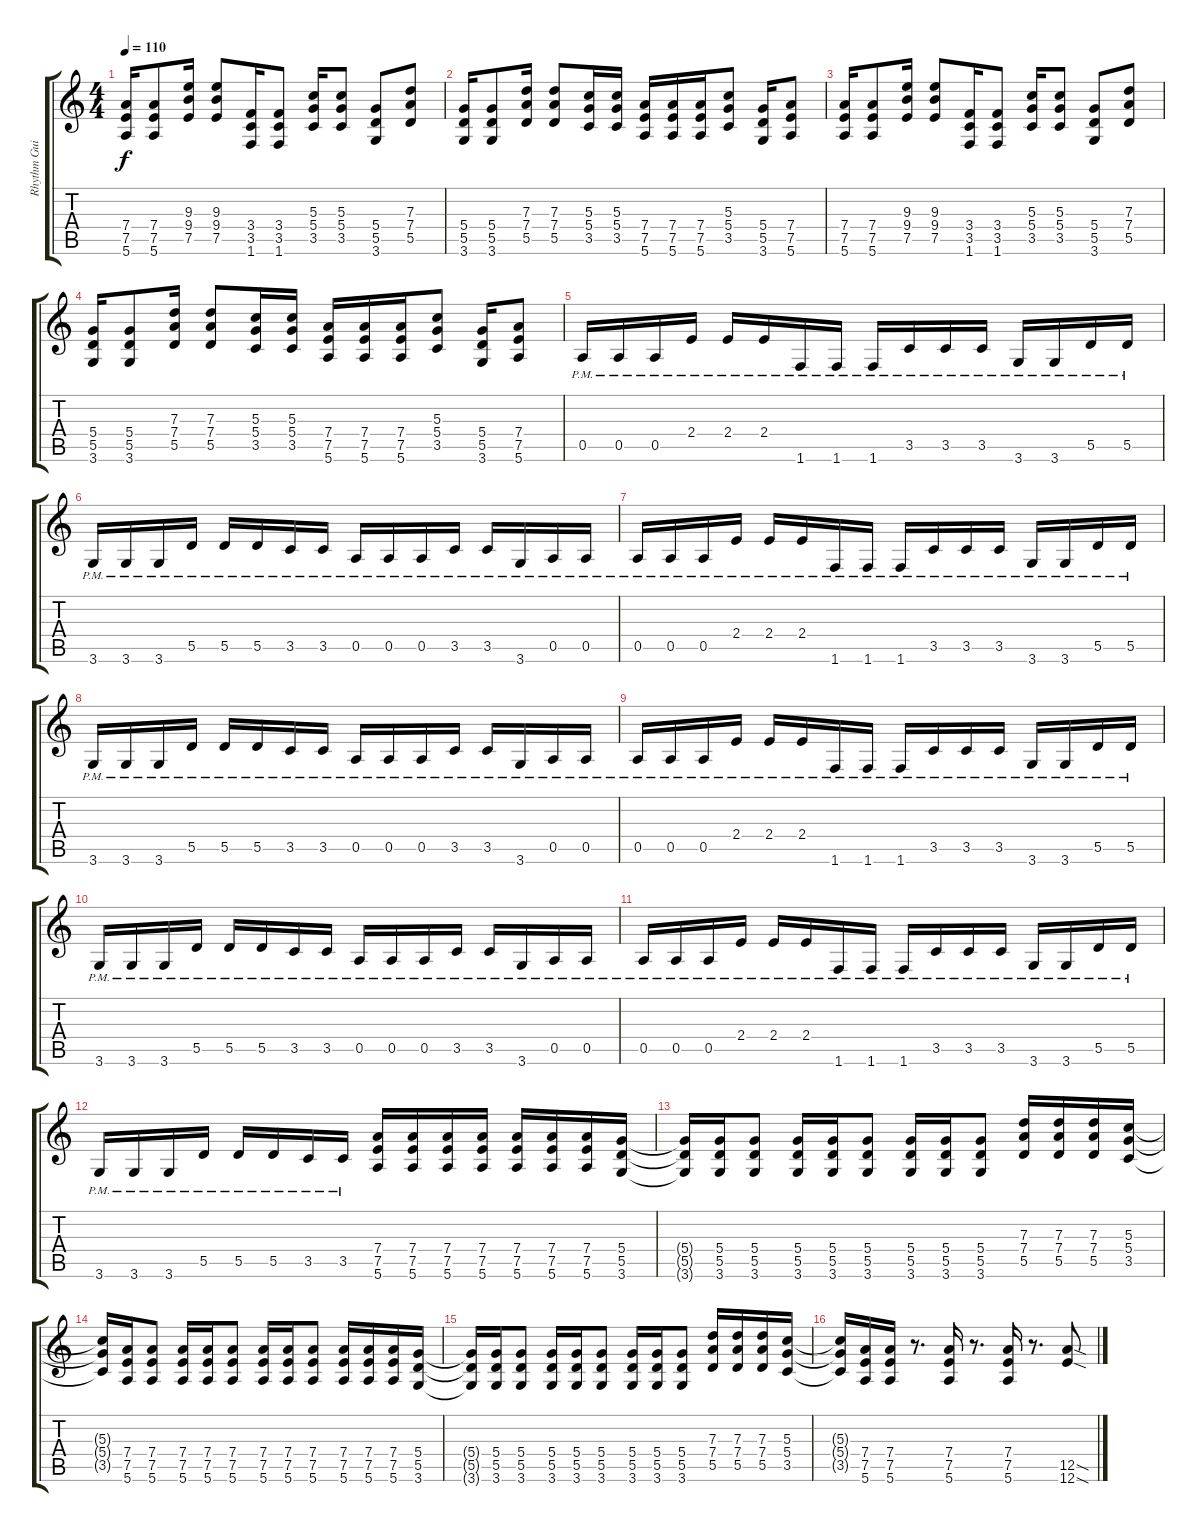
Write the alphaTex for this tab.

\track ("Rhythm Guitar" "Rhythm Gui") {instrument distortionguitar}
\staff {score tabs}
\tuning (E4 B3 G3 D3 A2 E2) {hide}
\ts (4 4)
\tempo 110
\clef g2
\ks c
(7.4 7.5 5.6).16{dy f instrument distortionguitar} (7.4 7.5 5.6).8 (9.3 9.4 7.5).16 (9.3 9.4 7.5).8 (3.4 3.5 1.6).16 (3.4 3.5 1.6).8 (5.3 5.4 3.5).16 (5.3 5.4 3.5).8 (5.4 5.5 3.6).8 (7.3 7.4 5.5).8 |
(5.4 5.5 3.6).16 (5.4 5.5 3.6).8 (7.3 7.4 5.5).16 (7.3 7.4 5.5).8 (5.3 5.4 3.5).16 (5.3 5.4 3.5).16 (7.4 7.5 5.6).16 (7.4 7.5 5.6).16 (7.4 7.5 5.6).16 (5.3 5.4 3.5).8 (5.4 5.5 3.6).16 (7.4 7.5 5.6).8 |
(7.4 7.5 5.6).16 (7.4 7.5 5.6).8 (9.3 9.4 7.5).16 (9.3 9.4 7.5).8 (3.4 3.5 1.6).16 (3.4 3.5 1.6).8 (5.3 5.4 3.5).16 (5.3 5.4 3.5).8 (5.4 5.5 3.6).8 (7.3 7.4 5.5).8 |
(5.4 5.5 3.6).16 (5.4 5.5 3.6).8 (7.3 7.4 5.5).16 (7.3 7.4 5.5).8 (5.3 5.4 3.5).16 (5.3 5.4 3.5).16 (7.4 7.5 5.6).16 (7.4 7.5 5.6).16 (7.4 7.5 5.6).16 (5.3 5.4 3.5).8 (5.4 5.5 3.6).16 (7.4 7.5 5.6).8 |
0.5{pm}.16 0.5{pm}.16 0.5{pm}.16 2.4{pm}.16 2.4{pm}.16 2.4{pm}.16 1.6{pm}.16 1.6{pm}.16 1.6{pm}.16 3.5{pm}.16 3.5{pm}.16 3.5{pm}.16 3.6{pm}.16 3.6{pm}.16 5.5{pm}.16 5.5{pm}.16 |
3.6{pm}.16 3.6{pm}.16 3.6{pm}.16 5.5{pm}.16 5.5{pm}.16 5.5{pm}.16 3.5{pm}.16 3.5{pm}.16 0.5{pm}.16 0.5{pm}.16 0.5{pm}.16 3.5{pm}.16 3.5{pm}.16 3.6{pm}.16 0.5{pm}.16 0.5{pm}.16 |
0.5{pm}.16 0.5{pm}.16 0.5{pm}.16 2.4{pm}.16 2.4{pm}.16 2.4{pm}.16 1.6{pm}.16 1.6{pm}.16 1.6{pm}.16 3.5{pm}.16 3.5{pm}.16 3.5{pm}.16 3.6{pm}.16 3.6{pm}.16 5.5{pm}.16 5.5{pm}.16 |
3.6{pm}.16 3.6{pm}.16 3.6{pm}.16 5.5{pm}.16 5.5{pm}.16 5.5{pm}.16 3.5{pm}.16 3.5{pm}.16 0.5{pm}.16 0.5{pm}.16 0.5{pm}.16 3.5{pm}.16 3.5{pm}.16 3.6{pm}.16 0.5{pm}.16 0.5{pm}.16 |
0.5{pm}.16 0.5{pm}.16 0.5{pm}.16 2.4{pm}.16 2.4{pm}.16 2.4{pm}.16 1.6{pm}.16 1.6{pm}.16 1.6{pm}.16 3.5{pm}.16 3.5{pm}.16 3.5{pm}.16 3.6{pm}.16 3.6{pm}.16 5.5{pm}.16 5.5{pm}.16 |
3.6{pm}.16 3.6{pm}.16 3.6{pm}.16 5.5{pm}.16 5.5{pm}.16 5.5{pm}.16 3.5{pm}.16 3.5{pm}.16 0.5{pm}.16 0.5{pm}.16 0.5{pm}.16 3.5{pm}.16 3.5{pm}.16 3.6{pm}.16 0.5{pm}.16 0.5{pm}.16 |
0.5{pm}.16 0.5{pm}.16 0.5{pm}.16 2.4{pm}.16 2.4{pm}.16 2.4{pm}.16 1.6{pm}.16 1.6{pm}.16 1.6{pm}.16 3.5{pm}.16 3.5{pm}.16 3.5{pm}.16 3.6{pm}.16 3.6{pm}.16 5.5{pm}.16 5.5{pm}.16 |
3.6{pm}.16 3.6{pm}.16 3.6{pm}.16 5.5{pm}.16 5.5{pm}.16 5.5{pm}.16 3.5{pm}.16 3.5{pm}.16 (7.4 7.5 5.6).16 (7.4 7.5 5.6).16 (7.4 7.5 5.6).16 (7.4 7.5 5.6).16 (7.4 7.5 5.6).16 (7.4 7.5 5.6).16 (7.4 7.5 5.6).16 (5.4 5.5 3.6).16 |
(5.4{t} 5.5{t} 3.6{t}).16 (5.4 5.5 3.6).16 (5.4 5.5 3.6).8 (5.4 5.5 3.6).16 (5.4 5.5 3.6).16 (5.4 5.5 3.6).8 (5.4 5.5 3.6).16 (5.4 5.5 3.6).16 (5.4 5.5 3.6).8 (7.3 7.4 5.5).16 (7.3 7.4 5.5).16 (7.3 7.4 5.5).16 (5.3 5.4 3.5).16 |
(5.3{t} 5.4{t} 3.5{t}).16 (7.4 7.5 5.6).16 (7.4 7.5 5.6).8 (7.4 7.5 5.6).16 (7.4 7.5 5.6).16 (7.4 7.5 5.6).8 (7.4 7.5 5.6).16 (7.4 7.5 5.6).16 (7.4 7.5 5.6).8 (7.4 7.5 5.6).16 (7.4 7.5 5.6).16 (7.4 7.5 5.6).16 (5.4 5.5 3.6).16 |
(5.4{t} 5.5{t} 3.6{t}).16 (5.4 5.5 3.6).16 (5.4 5.5 3.6).8 (5.4 5.5 3.6).16 (5.4 5.5 3.6).16 (5.4 5.5 3.6).8 (5.4 5.5 3.6).16 (5.4 5.5 3.6).16 (5.4 5.5 3.6).8 (7.3 7.4 5.5).16 (7.3 7.4 5.5).16 (7.3 7.4 5.5).16 (5.3 5.4 3.5).16 |
(5.3{t} 5.4{t} 3.5{t}).16 (7.4 7.5 5.6).16 (7.4 7.5 5.6).16 r.8{d} (7.4 7.5 5.6).16 r.8{d} (7.4 7.5 5.6).16 r.8{d} (12.5{sod} 12.6{sod}).8
